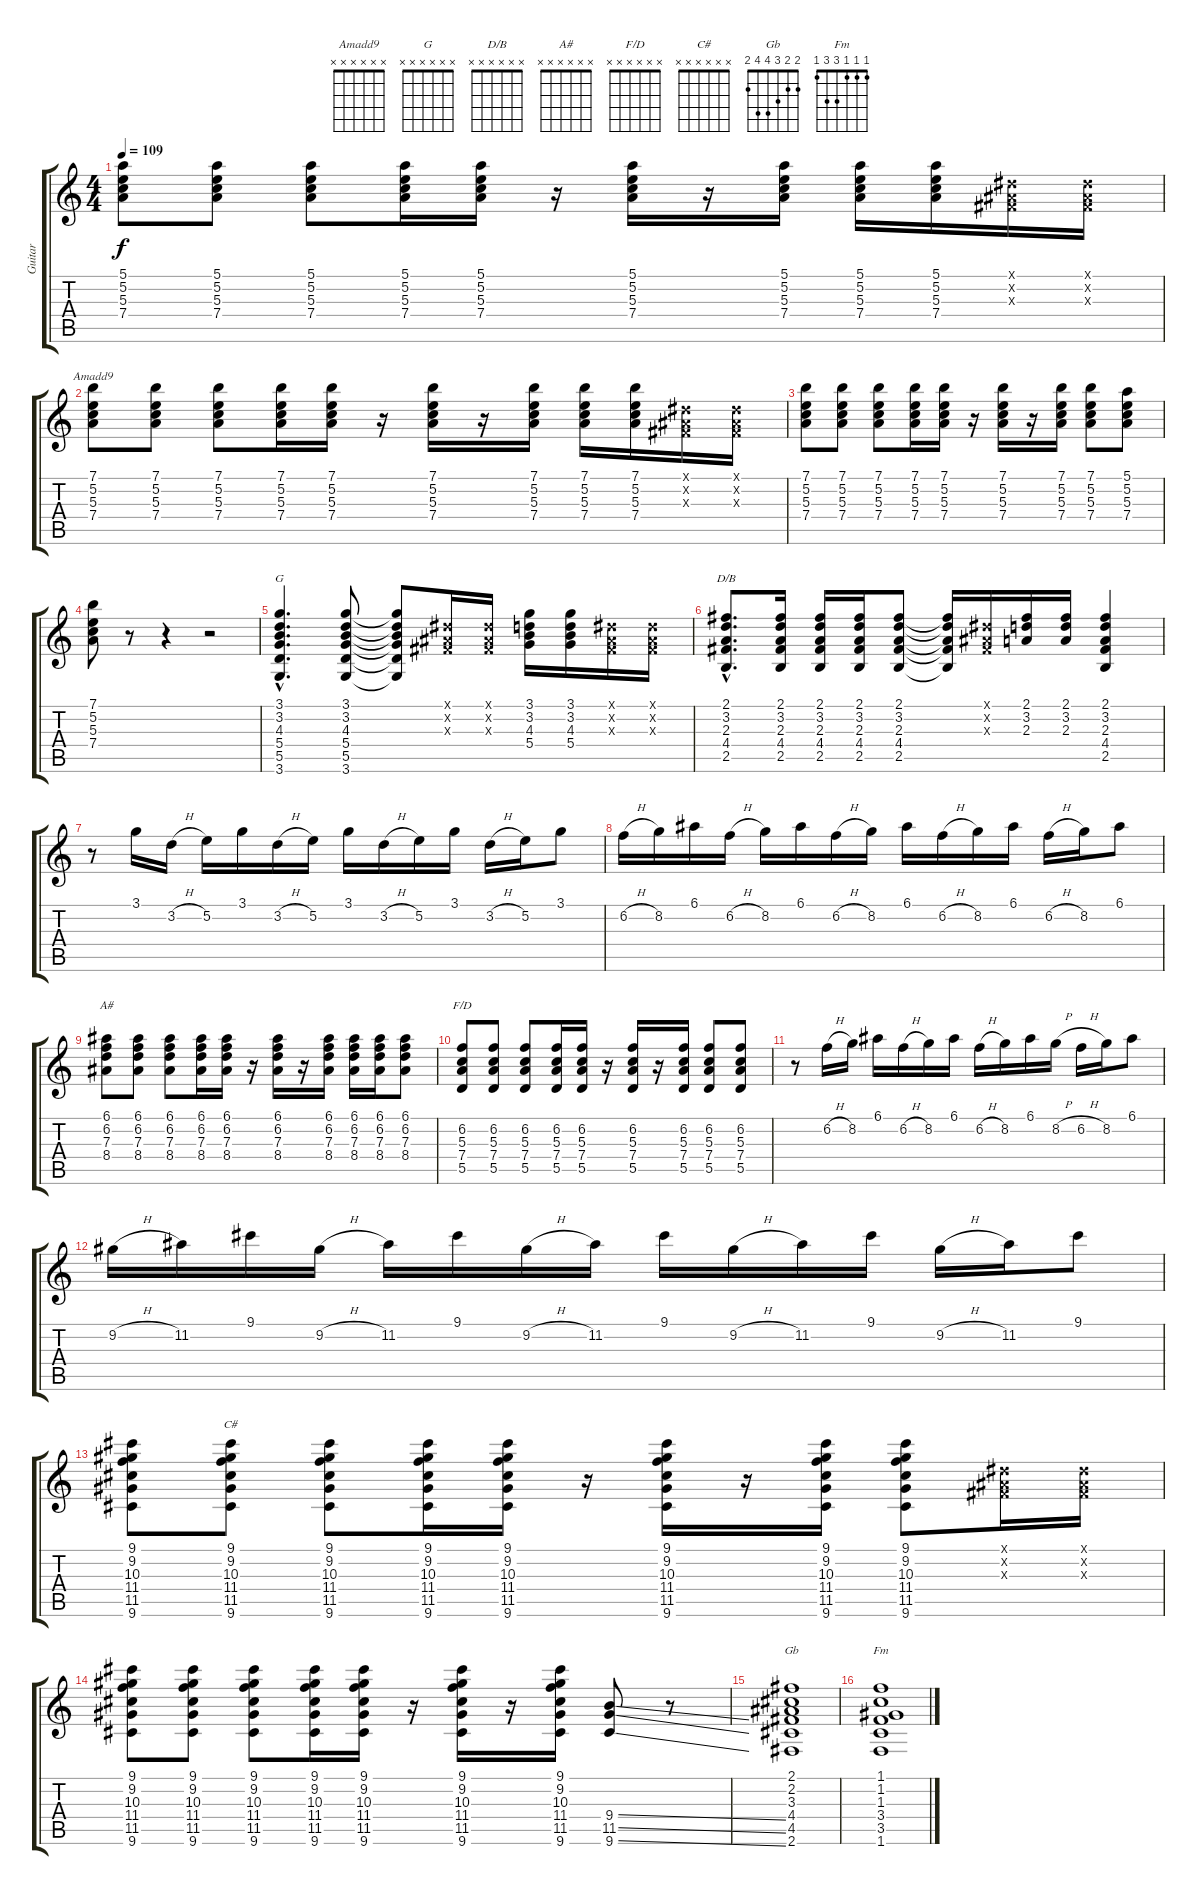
\track ("Guitar" "Guitar") {instrument acousticguitarsteel}
\staff {score tabs}
\tuning (E4 B3 G3 D3 A2 E2) {hide}
\chord ("Amadd9" x x x x x x) {firstfret 0}
\chord ("G" x x x x x x) {firstfret 0}
\chord ("D/B" x x x x x x) {firstfret 0}
\chord ("A#" x x x x x x) {firstfret 0}
\chord ("F/D" x x x x x x) {firstfret 0}
\chord ("C#" x x x x x x) {firstfret 0}
\chord ("Gb" 2 2 3 4 4 2)
\chord ("Fm" 1 1 1 3 3 1)
\ts (4 4)
\tempo 109
\clef g2
\ks c
(5.1 5.2 5.3 7.4).8{dy f} (5.1 5.2 5.3 7.4).8 (5.1 5.2 5.3 7.4).8 (5.1 5.2 5.3 7.4).16 (5.1 5.2 5.3 7.4).16 r.16 (5.1 5.2 5.3 7.4).16 r.16 (5.1 5.2 5.3 7.4).16 (5.1 5.2 5.3 7.4).16 (5.1 5.2 5.3 7.4).16 (-1.1{x} -1.2{x} -1.3{x}).16 (-1.1{x} -1.2{x} -1.3{x}).16 |
(7.1 5.2 5.3 7.4).8{ch "Amadd9"} (7.1 5.2 5.3 7.4).8 (7.1 5.2 5.3 7.4).8 (7.1 5.2 5.3 7.4).16 (7.1 5.2 5.3 7.4).16 r.16 (7.1 5.2 5.3 7.4).16 r.16 (7.1 5.2 5.3 7.4).16 (7.1 5.2 5.3 7.4).16 (7.1 5.2 5.3 7.4).16 (-1.1{x} -1.2{x} -1.3{x}).16 (-1.1{x} -1.2{x} -1.3{x}).16 |
(7.1 5.2 5.3 7.4).8 (7.1 5.2 5.3 7.4).8 (7.1 5.2 5.3 7.4).8 (7.1 5.2 5.3 7.4).16 (7.1 5.2 5.3 7.4).16 r.16 (7.1 5.2 5.3 7.4).16 r.16 (7.1 5.2 5.3 7.4).16 (7.1 5.2 5.3 7.4).8 (5.1 5.2 5.3 7.4).8 |
(7.1 5.2 5.3 7.4).8 r.8 r.4 r.2 |
(3.1{hac} 3.2{hac} 4.3{hac} 5.4{hac} 5.5{hac} 3.6{hac}).4{d ch "G"} (3.1 3.2 4.3 5.4 5.5 3.6).8 (3.1{t} 3.2{t} 4.3{t} 5.4{t} 5.5{t} 3.6{t}).8 (-1.1{x} -1.2{x} -1.3{x}).16 (-1.1{x} -1.2{x} -1.3{x}).16 (3.1 3.2 4.3 5.4).16 (3.1 3.2 4.3 5.4).16 (-1.1{x} -1.2{x} -1.3{x}).16 (-1.1{x} -1.2{x} -1.3{x}).16 |
(2.1{hac} 3.2{hac} 2.3{hac} 4.4{hac} 2.5{hac}).8{d ch "D/B"} (2.1 3.2 2.3 4.4 2.5).16 (2.1 3.2 2.3 4.4 2.5).16 (2.1 3.2 2.3 4.4 2.5).16 (2.1 3.2 2.3 4.4 2.5).8 (2.1{t} 3.2{t} 2.3{t} 4.4{t} 2.5{t}).16 (-1.1{x} -1.2{x} -1.3{x}).16 (2.1 3.2 2.3).16 (2.1 3.2 2.3).16 (2.1 3.2 2.3 4.4 2.5).4 |
r.8 3.1.16 3.2{h}.16 5.2.16 3.1.16 3.2{h}.16 5.2.16 3.1.16 3.2{h}.16 5.2.16 3.1.16 3.2{h}.16 5.2.16 3.1.8 |
6.2{h}.16 8.2.16 6.1.16 6.2{h}.16 8.2.16 6.1.16 6.2{h}.16 8.2.16 6.1.16 6.2{h}.16 8.2.16 6.1.16 6.2{h}.16 8.2.16 6.1.8 |
(6.1 6.2 7.3 8.4).8{ch "A#"} (6.1 6.2 7.3 8.4).8 (6.1 6.2 7.3 8.4).8 (6.1 6.2 7.3 8.4).16 (6.1 6.2 7.3 8.4).16 r.16 (6.1 6.2 7.3 8.4).16 r.16 (6.1 6.2 7.3 8.4).16 (6.1 6.2 7.3 8.4).16 (6.1 6.2 7.3 8.4).16 (6.1 6.2 7.3 8.4).8 |
(6.2 5.3 7.4 5.5).8{ch "F/D"} (6.2 5.3 7.4 5.5).8 (6.2 5.3 7.4 5.5).8 (6.2 5.3 7.4 5.5).16 (6.2 5.3 7.4 5.5).16 r.16 (6.2 5.3 7.4 5.5).16 r.16 (6.2 5.3 7.4 5.5).16 (6.2 5.3 7.4 5.5).8 (6.2 5.3 7.4 5.5).8 |
r.8 6.2{h}.16 8.2.16 6.1.16 6.2{h}.16 8.2.16 6.1.16 6.2{h}.16 8.2.16 6.1.16 8.2{h}.16 6.2{h}.16 8.2.16 6.1.8 |
9.2{h}.16 11.2.16 9.1.16 9.2{h}.16 11.2.16 9.1.16 9.2{h}.16 11.2.16 9.1.16 9.2{h}.16 11.2.16 9.1.16 9.2{h}.16 11.2.16 9.1.8 |
(9.1 9.2 10.3 11.4 11.5 9.6).8 (9.1 9.2 10.3 11.4 11.5 9.6).8{ch "C#"} (9.1 9.2 10.3 11.4 11.5 9.6).8 (9.1 9.2 10.3 11.4 11.5 9.6).16 (9.1 9.2 10.3 11.4 11.5 9.6).16 r.16 (9.1 9.2 10.3 11.4 11.5 9.6).16 r.16 (9.1 9.2 10.3 11.4 11.5 9.6).16 (9.1 9.2 10.3 11.4 11.5 9.6).8 (-1.1{x} -1.2{x} -1.3{x}).16 (-1.1{x} -1.2{x} -1.3{x}).16 |
(9.1 9.2 10.3 11.4 11.5 9.6).8 (9.1 9.2 10.3 11.4 11.5 9.6).8 (9.1 9.2 10.3 11.4 11.5 9.6).8 (9.1 9.2 10.3 11.4 11.5 9.6).16 (9.1 9.2 10.3 11.4 11.5 9.6).16 r.16 (9.1 9.2 10.3 11.4 11.5 9.6).16 r.16 (9.1 9.2 10.3 11.4 11.5 9.6).16 (9.4{ss} 11.5{ss} 9.6{ss}).8 r.8 |
(2.1 2.2 3.3 4.4 4.5 2.6).1{ch "Gb"} |
(1.1 1.2 1.3 3.4 3.5 1.6).1{ch "Fm"}
